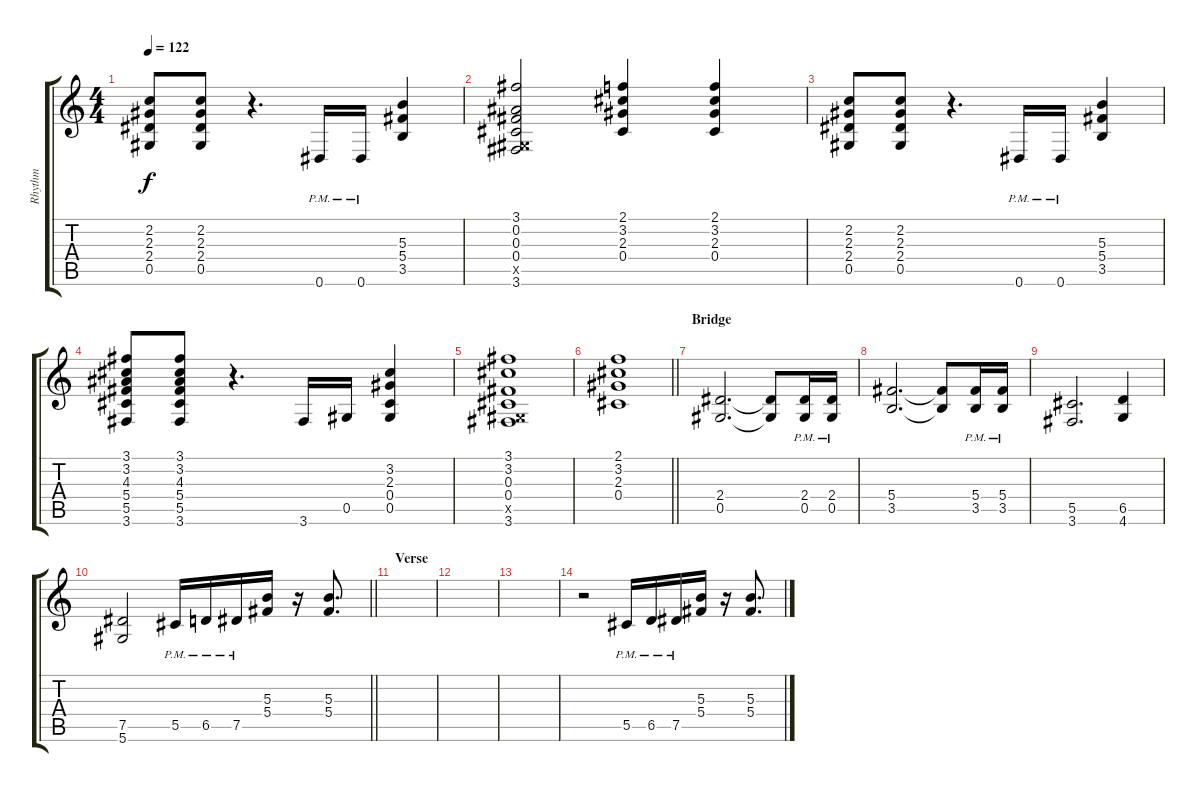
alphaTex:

\track ("Rhythm" "Rhythm") {instrument distortionguitar}
\staff {score tabs}
\tuning (Eb4 Bb3 Gb3 Db3 Ab2 Eb2) {hide}
\ts (4 4)
\tempo 122
\clef g2
\ks c
(2.2 2.3 2.4 0.5).8{dy f} (2.2 2.3 2.4 0.5).8 r.4{d} 0.6{pm}.16 0.6{pm}.16 (5.3 5.4 3.5).4 |
(3.1 0.2 0.3 0.4 0.5{x} 3.6).2 (2.1 3.2 2.3 0.4).4 (2.1 3.2 2.3 0.4).4 |
(2.2 2.3 2.4 0.5).8 (2.2 2.3 2.4 0.5).8 r.4{d} 0.6{pm}.16 0.6{pm}.16 (5.3 5.4 3.5).4 |
(3.1 3.2 4.3 5.4 5.5 3.6).8 (3.1 3.2 4.3 5.4 5.5 3.6).8 r.4{d} 3.6.16 0.5.16 (3.2 2.3 0.4 0.5).4 |
(3.1 3.2 0.3 0.4 0.5{x} 3.6).1 |
\barLineRight lightlight
(2.1 3.2 2.3 0.4).1 |
\section ("" "Bridge")
(2.4 0.5).2{d} (2.4{t} 0.5{t}).8 (2.4{pm} 0.5{pm}).16 (2.4{pm} 0.5{pm}).16 |
(5.4 3.5).2{d} (5.4{t} 3.5{t}).8 (5.4{pm} 3.5{pm}).16 (5.4{pm} 3.5{pm}).16 |
(5.5 3.6).2{d} (6.5 4.6).4 |
\barLineRight lightlight
(7.5 5.6).2 5.5{pm}.16 6.5{pm}.16 7.5{pm}.16 (5.3 5.4).16 r.16 (5.3 5.4).8{d} |
\section ("" "Verse")
|
|
|
r.2 5.5{pm}.16 6.5{pm}.16 7.5{pm}.16 (5.3 5.4).16 r.16 (5.3 5.4).8{d}
